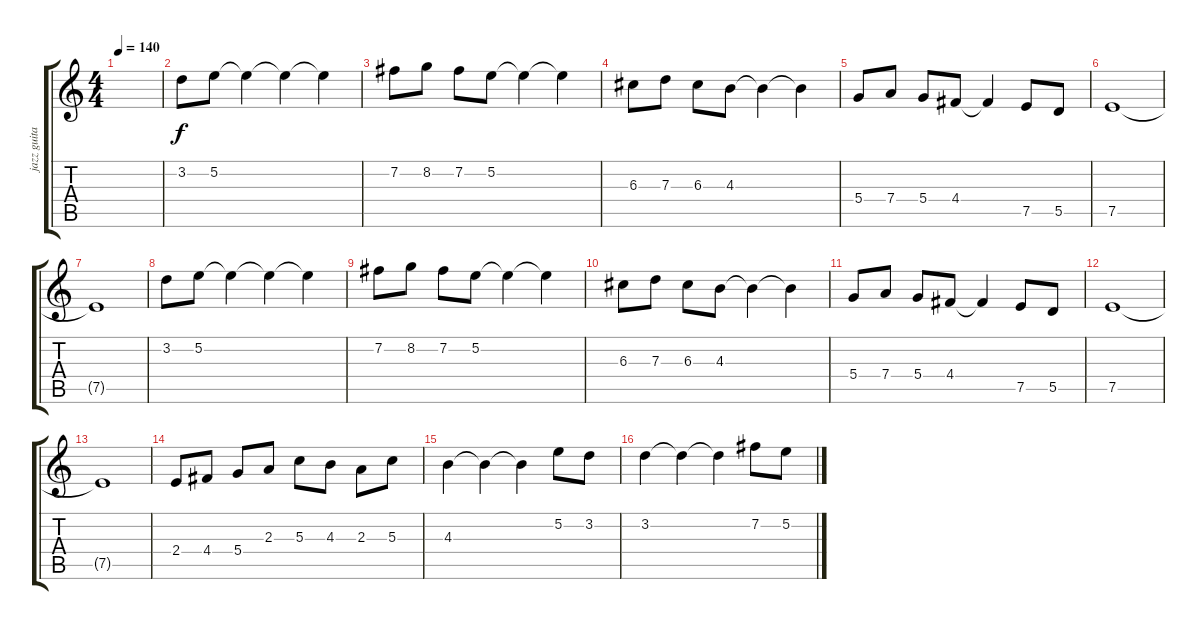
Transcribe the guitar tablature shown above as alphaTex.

\track ("jazz guitarra" "jazz guita") {instrument electricguitarjazz}
\staff {score tabs}
\tuning (E4 B3 G3 D3 A2 E2) {hide}
\ts (4 4)
\tempo 140
\clef g2
\ks c
|
3.2.8 5.2.8 5.2{t}.4 5.2{t}.4 5.2{t}.4 |
7.2.8 8.2.8 7.2.8 5.2.8 5.2{t}.4 5.2{t}.4 |
6.3.8 7.3.8 6.3.8 4.3.8 4.3{t}.4 4.3{t}.4 |
5.4.8 7.4.8 5.4.8 4.4.8 4.4{t}.4 7.5.8 5.5.8 |
7.5.1 |
7.5{t}.1 |
3.2.8 5.2.8 5.2{t}.4 5.2{t}.4 5.2{t}.4 |
7.2.8 8.2.8 7.2.8 5.2.8 5.2{t}.4 5.2{t}.4 |
6.3.8 7.3.8 6.3.8 4.3.8 4.3{t}.4 4.3{t}.4 |
5.4.8 7.4.8 5.4.8 4.4.8 4.4{t}.4 7.5.8 5.5.8 |
7.5.1 |
7.5{t}.1 |
2.4.8 4.4.8 5.4.8 2.3.8 5.3.8 4.3.8 2.3.8 5.3.8 |
4.3.4 4.3{t}.4 4.3{t}.4 5.2.8 3.2.8 |
3.2.4 3.2{t}.4 3.2{t}.4 7.2.8 5.2.8
